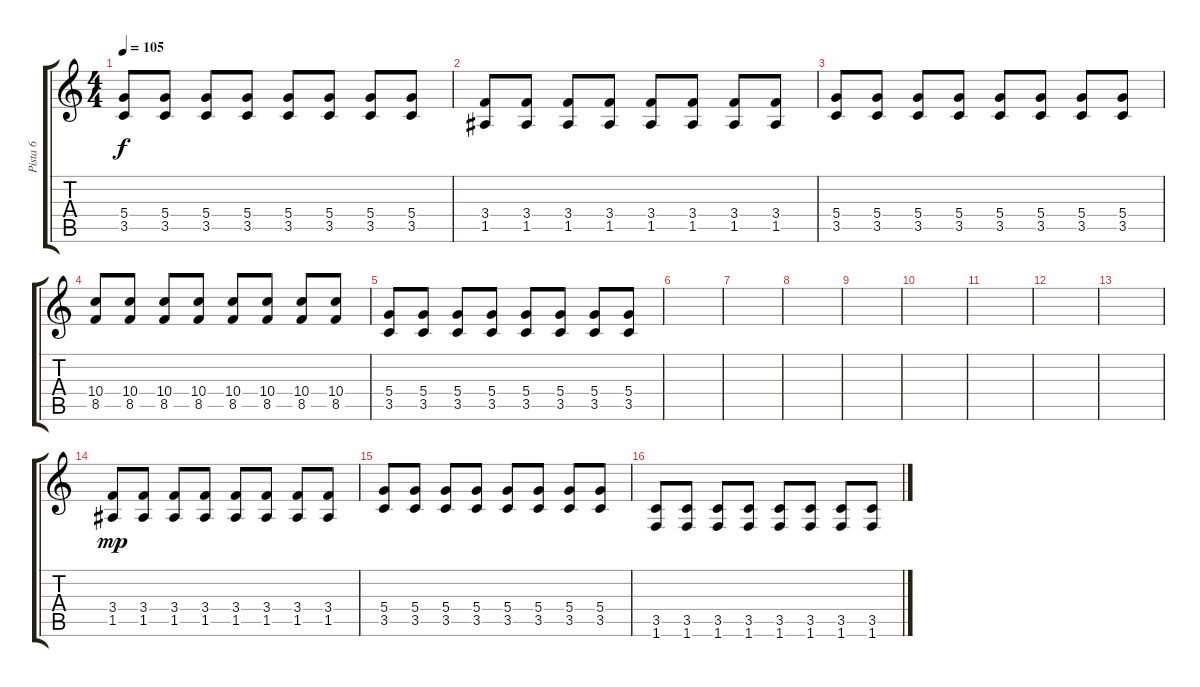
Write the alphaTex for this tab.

\track ("Pista 6" "Pista 6") {instrument electricguitarmuted}
\staff {score tabs}
\tuning (E4 B3 G3 D3 A2 E2) {hide}
\ts (4 4)
\tempo 105
\clef g2
\ks c
(5.4 3.5).8{dy f} (5.4 3.5).8 (5.4 3.5).8 (5.4 3.5).8 (5.4 3.5).8 (5.4 3.5).8 (5.4 3.5).8 (5.4 3.5).8 |
(3.4 1.5).8 (3.4 1.5).8 (3.4 1.5).8 (3.4 1.5).8 (3.4 1.5).8 (3.4 1.5).8 (3.4 1.5).8 (3.4 1.5).8 |
(5.4 3.5).8 (5.4 3.5).8 (5.4 3.5).8 (5.4 3.5).8 (5.4 3.5).8 (5.4 3.5).8 (5.4 3.5).8 (5.4 3.5).8 |
(10.4 8.5).8 (10.4 8.5).8 (10.4 8.5).8 (10.4 8.5).8 (10.4 8.5).8 (10.4 8.5).8 (10.4 8.5).8 (10.4 8.5).8 |
(5.4 3.5).8 (5.4 3.5).8 (5.4 3.5).8 (5.4 3.5).8 (5.4 3.5).8 (5.4 3.5).8 (5.4 3.5).8 (5.4 3.5).8 |
|
|
|
|
|
|
|
|
(3.4 1.5).8{dy mp} (3.4 1.5).8 (3.4 1.5).8 (3.4 1.5).8 (3.4 1.5).8 (3.4 1.5).8 (3.4 1.5).8 (3.4 1.5).8 |
(5.4 3.5).8 (5.4 3.5).8 (5.4 3.5).8 (5.4 3.5).8 (5.4 3.5).8 (5.4 3.5).8 (5.4 3.5).8 (5.4 3.5).8 |
(3.5 1.6).8 (3.5 1.6).8 (3.5 1.6).8 (3.5 1.6).8 (3.5 1.6).8 (3.5 1.6).8 (3.5 1.6).8 (3.5 1.6).8
